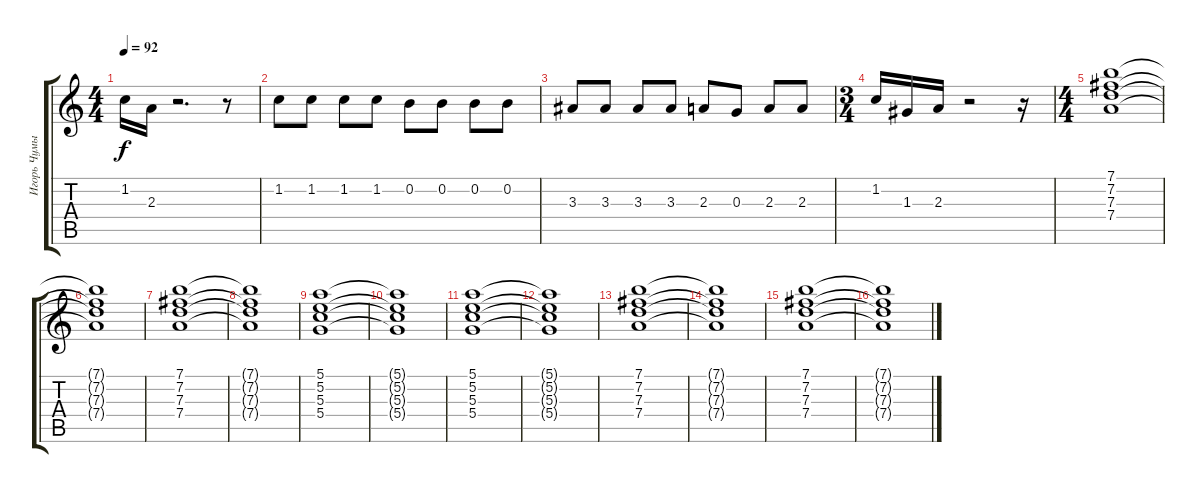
\track ("Игорь Чумычкин" "Игорь Чумы") {instrument electricguitarclean}
\staff {score tabs}
\tuning (E4 B3 G3 D3 A2 E2) {hide}
\ts (4 4)
\tempo 92
\clef g2
\ks c
1.2.16{dy f} 2.3.16 r.2{d} r.8 |
1.2.8 1.2.8 1.2.8 1.2.8 0.2.8 0.2.8 0.2.8 0.2.8 |
3.3.8 3.3.8 3.3.8 3.3.8 2.3.8 0.3.8 2.3.8 2.3.8 |
\ts (3 4)
1.2.16 1.3.16 2.3.16 r.2 r.16 |
\ts (4 4)
(7.1 7.2 7.3 7.4).1 |
(7.1{t} 7.2{t} 7.3{t} 7.4{t}).1 |
(7.1 7.2 7.3 7.4).1 |
(7.1{t} 7.2{t} 7.3{t} 7.4{t}).1 |
(5.1 5.2 5.3 5.4).1 |
(5.1{t} 5.2{t} 5.3{t} 5.4{t}).1 |
(5.1 5.2 5.3 5.4).1 |
(5.1{t} 5.2{t} 5.3{t} 5.4{t}).1 |
(7.1 7.2 7.3 7.4).1 |
(7.1{t} 7.2{t} 7.3{t} 7.4{t}).1 |
(7.1 7.2 7.3 7.4).1 |
(7.1{t} 7.2{t} 7.3{t} 7.4{t}).1
